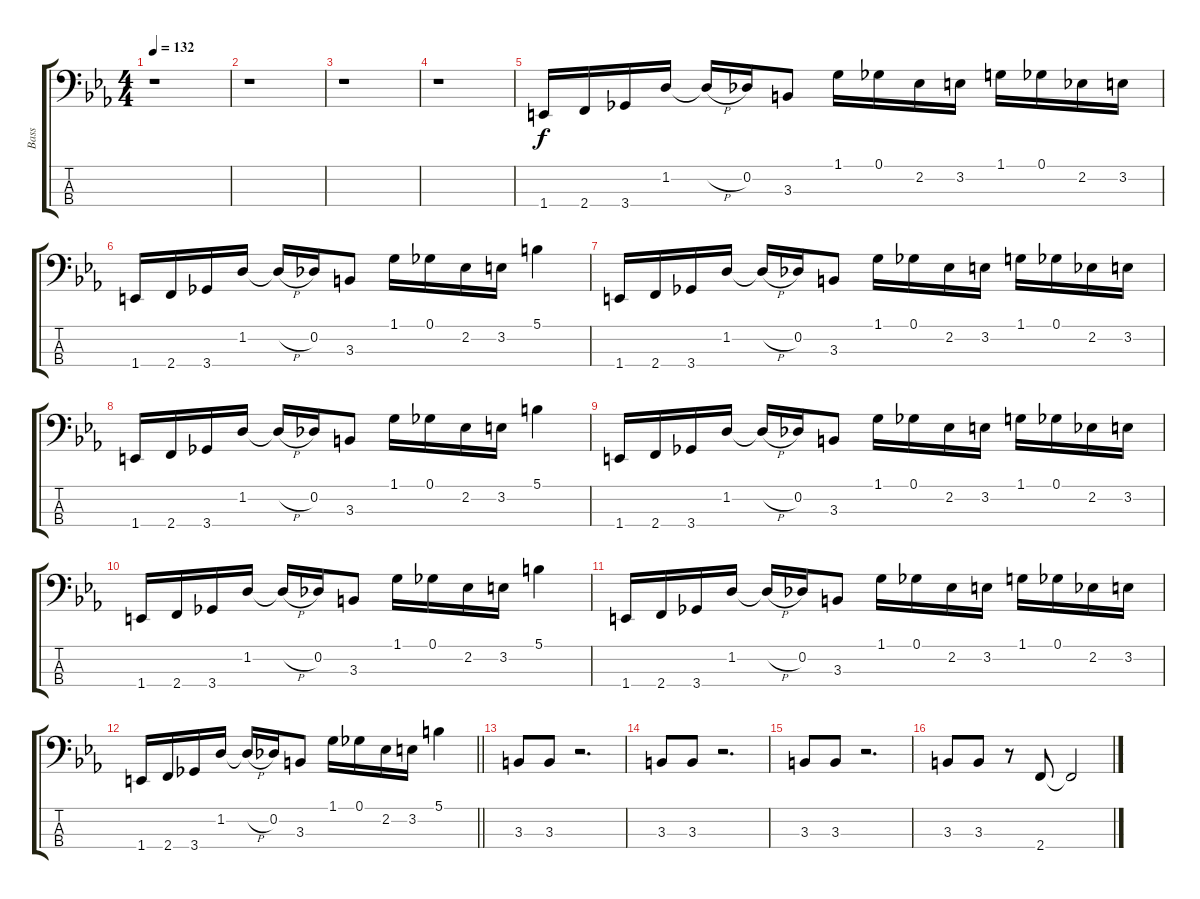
\track ("Bass" "Bass") {instrument electricbasspick}
\staff {score tabs}
\tuning (Gb2 Db2 Ab1 Eb1) {hide}
\ts (4 4)
\tempo 132
\clef f4
\ks eb
r.1{dy f instrument electricbasspick} |
r.1 |
r.1 |
r.1 |
1.4.16 2.4.16 3.4.16 1.2.16 1.2{h t}.16 0.2.16 3.3.8 1.1.16 0.1.16 2.2.16 3.2.16 1.1.16 0.1.16 2.2.16 3.2.16 |
1.4.16 2.4.16 3.4.16 1.2.16 1.2{h t}.16 0.2.16 3.3.8 1.1.16 0.1.16 2.2.16 3.2.16 5.1.4 |
1.4.16 2.4.16 3.4.16 1.2.16 1.2{h t}.16 0.2.16 3.3.8 1.1.16 0.1.16 2.2.16 3.2.16 1.1.16 0.1.16 2.2.16 3.2.16 |
1.4.16 2.4.16 3.4.16 1.2.16 1.2{h t}.16 0.2.16 3.3.8 1.1.16 0.1.16 2.2.16 3.2.16 5.1.4 |
1.4.16 2.4.16 3.4.16 1.2.16 1.2{h t}.16 0.2.16 3.3.8 1.1.16 0.1.16 2.2.16 3.2.16 1.1.16 0.1.16 2.2.16 3.2.16 |
1.4.16 2.4.16 3.4.16 1.2.16 1.2{h t}.16 0.2.16 3.3.8 1.1.16 0.1.16 2.2.16 3.2.16 5.1.4 |
1.4.16 2.4.16 3.4.16 1.2.16 1.2{h t}.16 0.2.16 3.3.8 1.1.16 0.1.16 2.2.16 3.2.16 1.1.16 0.1.16 2.2.16 3.2.16 |
\barLineRight lightlight
1.4.16 2.4.16 3.4.16 1.2.16 1.2{h t}.16 0.2.16 3.3.8 1.1.16 0.1.16 2.2.16 3.2.16 5.1.4 |
\section ("" " ")
3.3.8 3.3.8 r.2{d} |
3.3.8 3.3.8 r.2{d} |
3.3.8 3.3.8 r.2{d} |
3.3.8 3.3.8 r.8 2.4.8 2.4{t}.2
